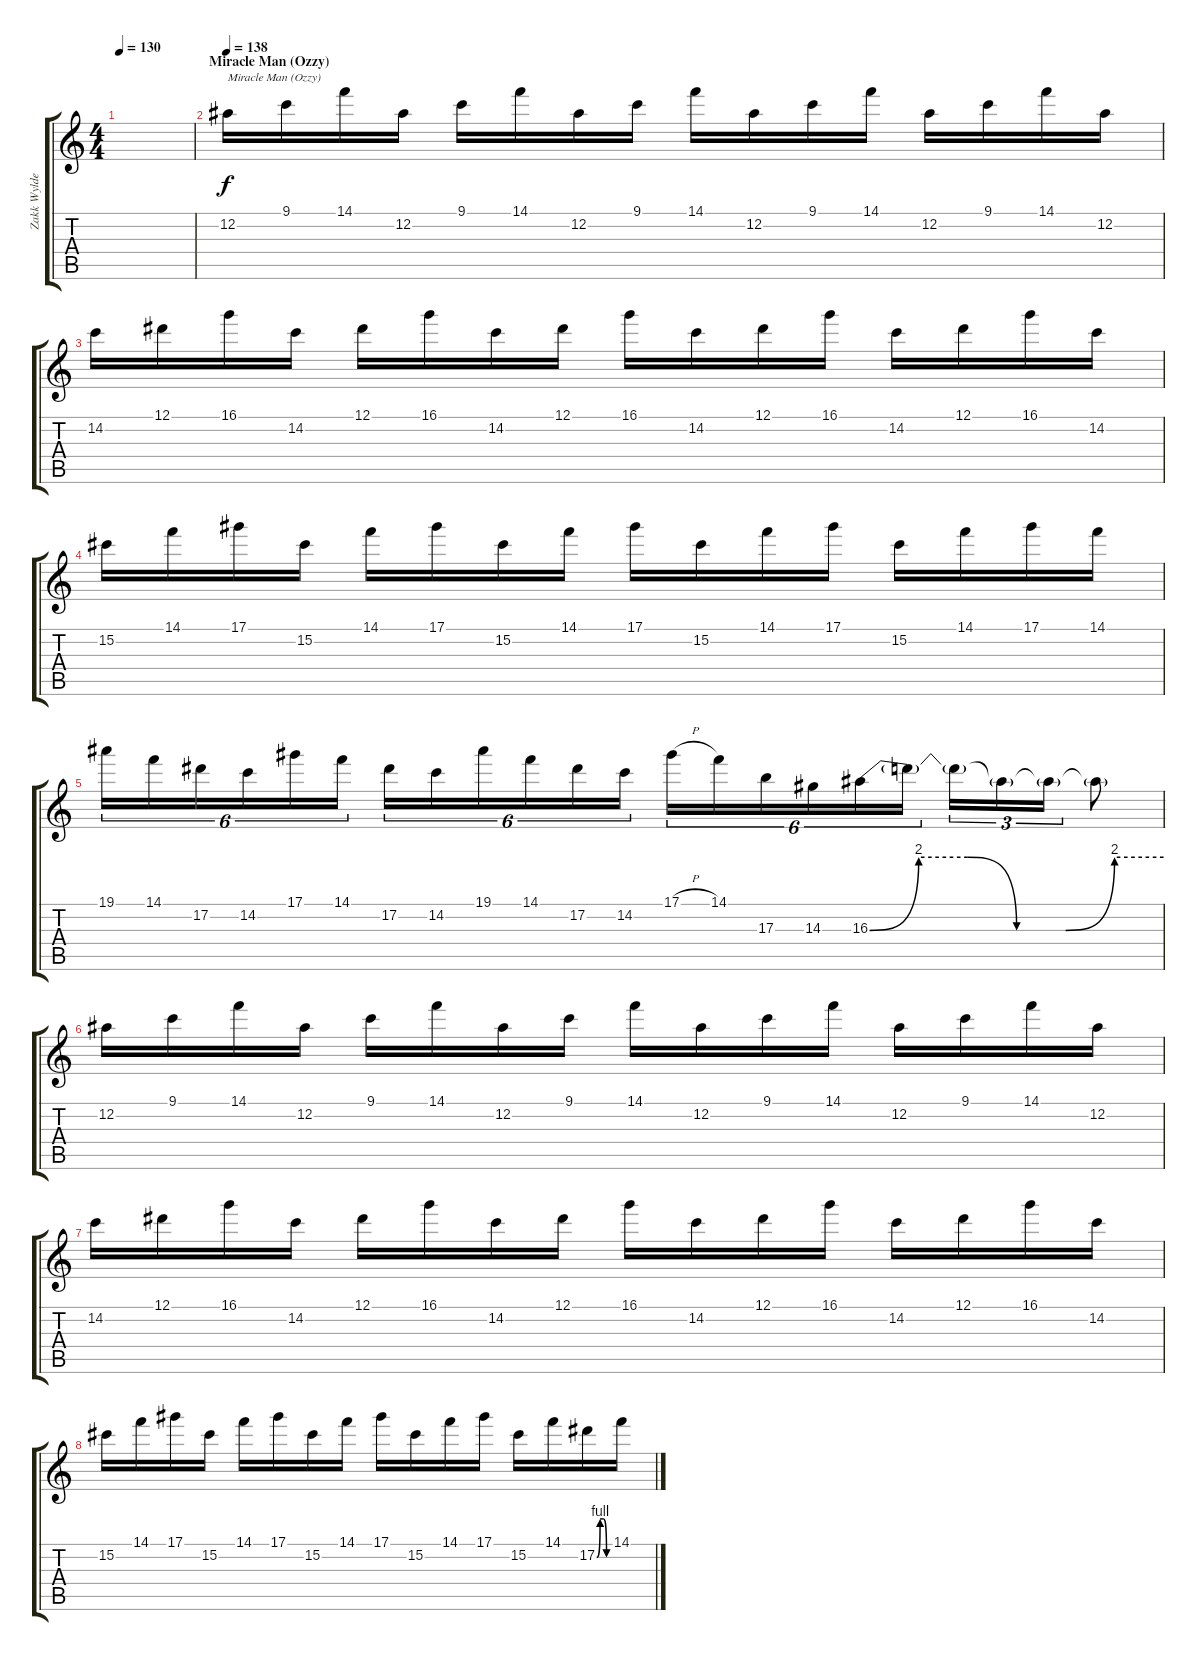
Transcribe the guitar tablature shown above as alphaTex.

\track ("Zakk Wylde" "Zakk Wylde") {instrument overdrivenguitar}
\staff {score tabs}
\tuning (Eb4 Bb3 Gb3 Db3 Ab2 Eb2) {hide}
\ts (4 4)
\tempo 130
\clef g2
\ks c
|
\section ("" "Miracle Man (Ozzy)")
\tempo 138
12.2.16{txt "Miracle Man (Ozzy)" instrument overdrivenguitar} 9.1.16 14.1.16 12.2.16 9.1.16 14.1.16 12.2.16 9.1.16 14.1.16 12.2.16 9.1.16 14.1.16 12.2.16 9.1.16 14.1.16 12.2.16 |
14.2.16 12.1.16 16.1.16 14.2.16 12.1.16 16.1.16 14.2.16 12.1.16 16.1.16 14.2.16 12.1.16 16.1.16 14.2.16 12.1.16 16.1.16 14.2.16 |
15.2.16 14.1.16 17.1.16 15.2.16 14.1.16 17.1.16 15.2.16 14.1.16 17.1.16 15.2.16 14.1.16 17.1.16 15.2.16 14.1.16 17.1.16 14.1.16 |
19.1.16{tu (6 4)} 14.1.16{tu (6 4)} 17.2.16{tu (6 4)} 14.2.16{tu (6 4)} 17.1.16{tu (6 4)} 14.1.16{tu (6 4)} 17.2.16{tu (6 4)} 14.2.16{tu (6 4)} 19.1.16{tu (6 4)} 14.1.16{tu (6 4)} 17.2.16{tu (6 4)} 14.2.16{tu (6 4)} 17.1{h}.16{tu (6 4)} 14.1.16{tu (6 4)} 17.3.16{tu (6 4)} 14.3.16{tu (6 4)} 16.3{be (custom 0 0 10 8 20 8 30 0 40 0 50 8 60 8)}.16{tu (6 4)} 16.3{t}.16{tu (6 4)} 16.3{t}.16{tu (3 2)} 16.3{t}.16{tu (3 2)} 16.3{t}.16{tu (3 2)} 16.3{t}.8 |
12.2.16 9.1.16 14.1.16 12.2.16 9.1.16 14.1.16 12.2.16 9.1.16 14.1.16 12.2.16 9.1.16 14.1.16 12.2.16 9.1.16 14.1.16 12.2.16 |
14.2.16 12.1.16 16.1.16 14.2.16 12.1.16 16.1.16 14.2.16 12.1.16 16.1.16 14.2.16 12.1.16 16.1.16 14.2.16 12.1.16 16.1.16 14.2.16 |
15.2.16 14.1.16 17.1.16 15.2.16 14.1.16 17.1.16 15.2.16 14.1.16 17.1.16 15.2.16 14.1.16 17.1.16 15.2.16 14.1.16 17.2{be (custom 0 0 15 4 30 4 45 0 60 0)}.16 14.1.16
